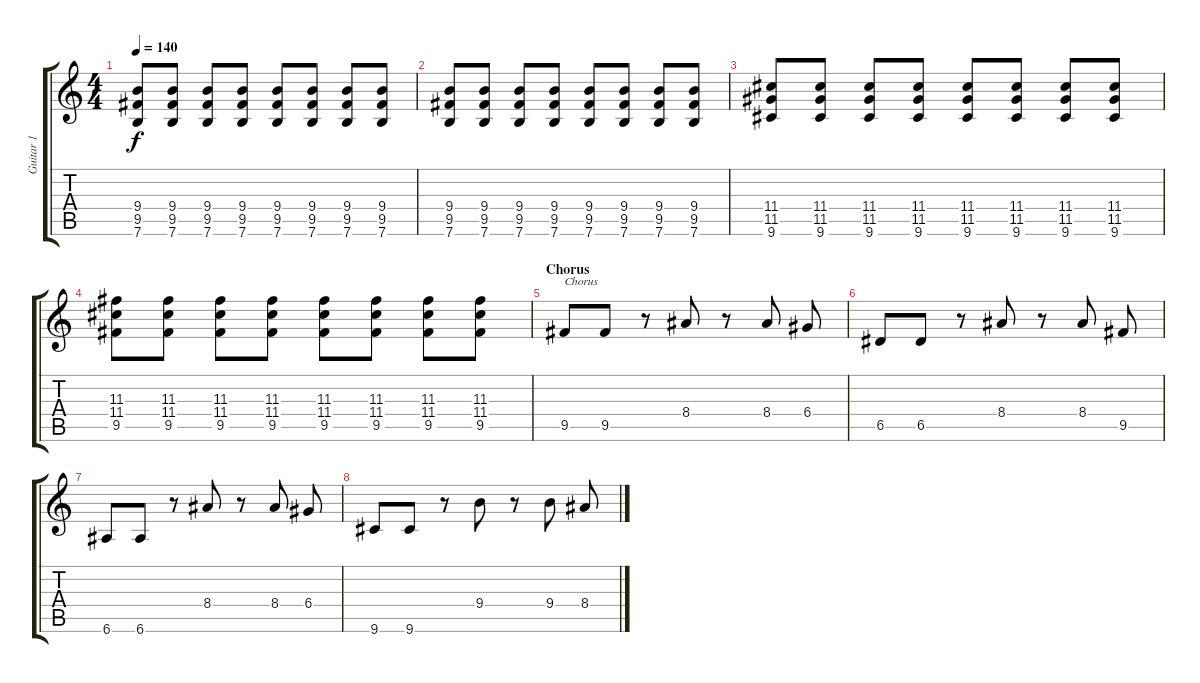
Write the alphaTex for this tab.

\track ("Guitar 1" "Guitar 1") {instrument acousticguitarnylon}
\staff {score tabs}
\tuning (E4 B3 G3 D3 A2 E2) {hide}
\ts (4 4)
\tempo 140
\clef g2
\ks c
(9.4 9.5 7.6).8{dy f} (9.4 9.5 7.6).8 (9.4 9.5 7.6).8 (9.4 9.5 7.6).8 (9.4 9.5 7.6).8 (9.4 9.5 7.6).8 (9.4 9.5 7.6).8 (9.4 9.5 7.6).8 |
(9.4 9.5 7.6).8 (9.4 9.5 7.6).8 (9.4 9.5 7.6).8 (9.4 9.5 7.6).8 (9.4 9.5 7.6).8 (9.4 9.5 7.6).8 (9.4 9.5 7.6).8 (9.4 9.5 7.6).8 |
(11.4 11.5 9.6).8 (11.4 11.5 9.6).8 (11.4 11.5 9.6).8 (11.4 11.5 9.6).8 (11.4 11.5 9.6).8 (11.4 11.5 9.6).8 (11.4 11.5 9.6).8 (11.4 11.5 9.6).8 |
(11.3 11.4 9.5).8 (11.3 11.4 9.5).8 (11.3 11.4 9.5).8 (11.3 11.4 9.5).8 (11.3 11.4 9.5).8 (11.3 11.4 9.5).8 (11.3 11.4 9.5).8 (11.3 11.4 9.5).8 |
\section ("" "Chorus")
9.5.8{txt "Chorus"} 9.5.8 r.8 8.4.8 r.8 8.4.8 6.4.8 |
6.5.8 6.5.8 r.8 8.4.8 r.8 8.4.8 9.5.8 |
6.6.8 6.6.8 r.8 8.4.8 r.8 8.4.8 6.4.8 |
9.6.8 9.6.8 r.8 9.4.8 r.8 9.4.8 8.4.8
